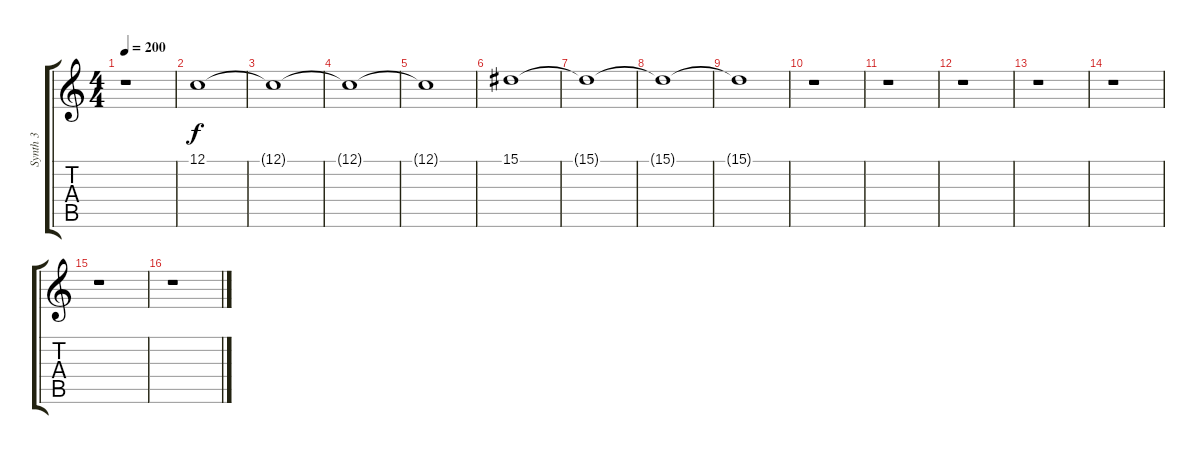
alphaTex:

\track ("Synth 3" "Synth 3") {instrument synthstrings1}
\staff {score tabs}
\tuning (C4 G3 Eb3 Bb2 F2 C2) {hide}
\ts (4 4)
\tempo 200
\clef g2
\ks c
r.1{dy f} |
12.1.1 |
12.1{t}.1 |
12.1{t}.1 |
12.1{t}.1 |
15.1.1 |
15.1{t}.1 |
15.1{t}.1 |
15.1{t}.1 |
r.1 |
r.1 |
r.1 |
r.1 |
r.1 |
r.1 |
r.1
